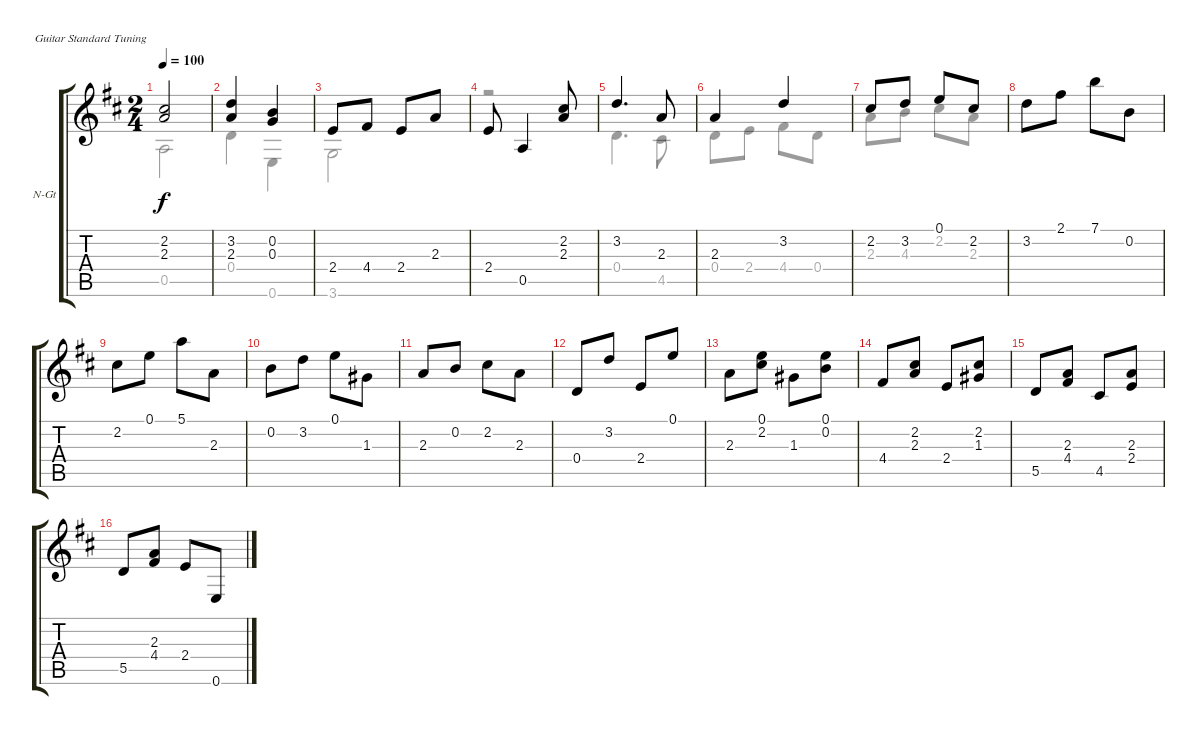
\bracketExtendMode groupsimilarinstruments
\firstSystemTrackNameOrientation horizontal
\otherSystemsTrackNameOrientation horizontal
\track ("Guitar 2" "N-Gt") {instrument acousticguitarnylon}
\staff {score tabs}
\tuning (E4 B3 G3 D3 A2 E2)
\voice
\ts (2 4)
\tempo 100
\clef g2
\ks d
(2.2 2.3).2{dy f} |
(3.2 2.3).4 (0.2 0.3).4 |
2.4.8 4.4.8 2.4.8 2.3.8 |
2.4.8 0.5.4 (2.2 2.3).8 |
3.2.4{d} 2.3.8 |
2.3.4 3.2.4 |
2.2.8 3.2.8 0.1.8 2.2.8 |
3.2.8 2.1.8 7.1.8 0.2.8 |
2.2.8 0.1.8 5.1.8 2.3.8 |
0.2.8 3.2.8 0.1.8 1.3.8 |
2.3.8 0.2.8 2.2.8 2.3.8 |
0.4.8 3.2.8 2.4.8 0.1.8 |
2.3.8 (0.1 2.2).8 1.3.8 (0.1 0.2).8 |
4.4.8 (2.2 2.3).8 2.4.8 (2.2 1.3).8 |
5.5.8 (2.3 4.4).8 4.5.8 (2.3 2.4).8 |
5.5.8 (2.3 4.4).8 2.4.8 0.6.8
\voice
\clef g2
\ottava regular
\simile none
\ks d
0.5.2{dy f} |
0.4.4 0.6.4 |
3.6.2 |
r.2 |
0.4.4{d} 4.5.8 |
0.4.8 2.4.8 4.4.8 0.4.8 |
2.3.8 4.3.8 2.2.8 2.3.8 |
|
|
|
|
|
|
|
|
